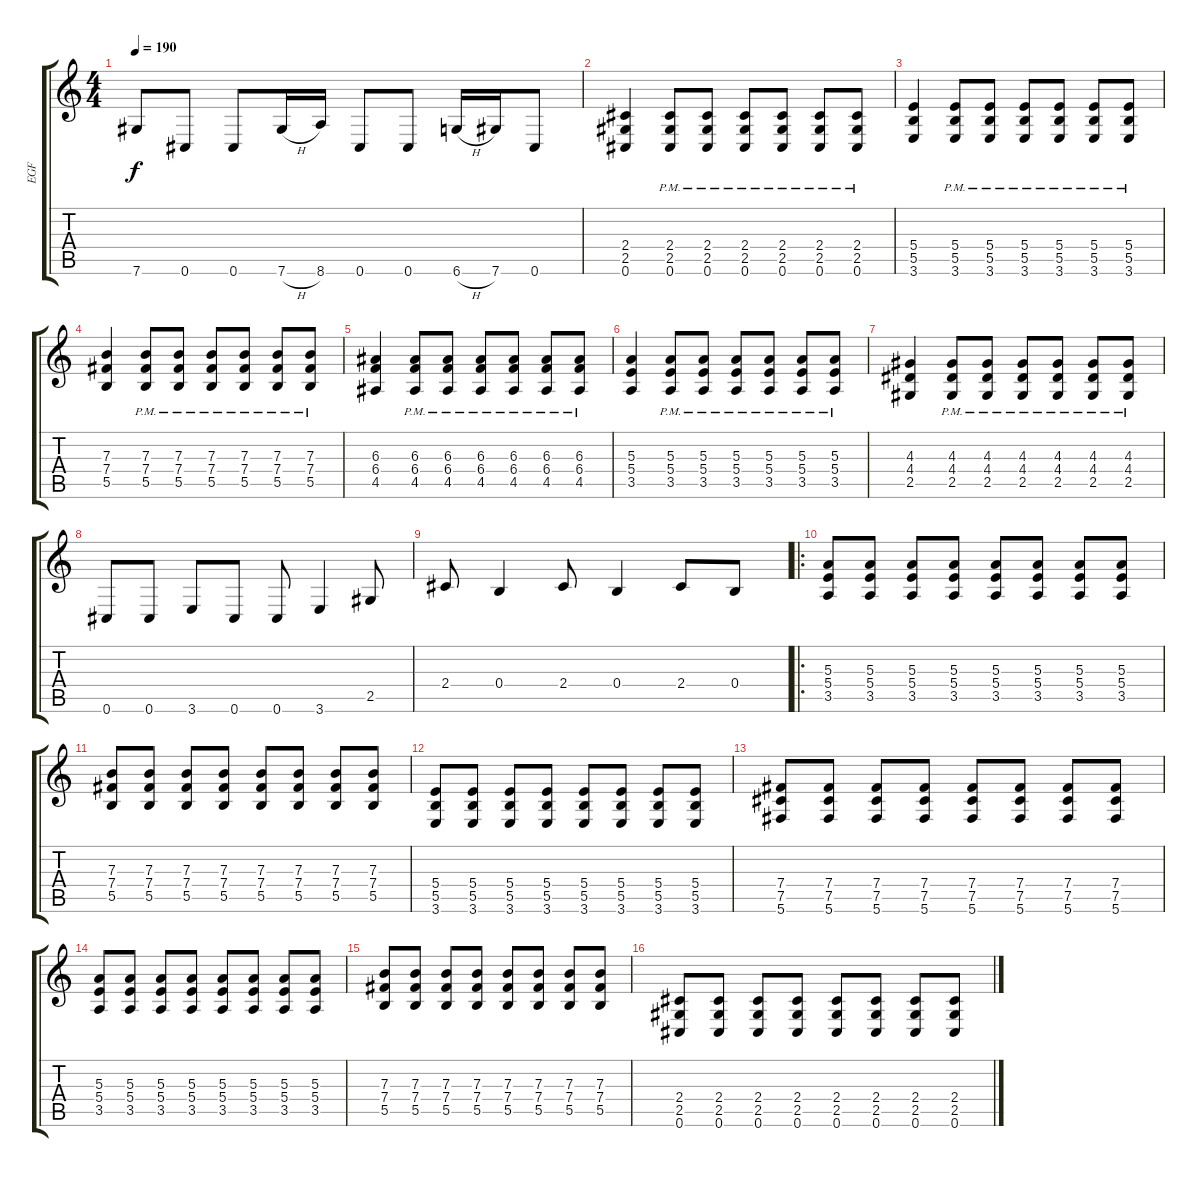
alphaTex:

\track ("EGF" "EGF") {instrument distortionguitar}
\staff {score tabs}
\tuning (Db4 Ab3 E3 B2 Gb2 Db2) {hide}
\ts (4 4)
\tempo 190
\clef g2
\ks c
7.6.8{dy f} 0.6.8 0.6.8 7.6{h}.16 8.6.16 0.6.8 0.6.8 6.6{h}.16 7.6.16 0.6.8 |
(2.4 2.5 0.6).4 (2.4{pm} 2.5{pm} 0.6{pm}).8 (2.4{pm} 2.5{pm} 0.6{pm}).8 (2.4{pm} 2.5{pm} 0.6{pm}).8 (2.4{pm} 2.5{pm} 0.6{pm}).8 (2.4{pm} 2.5{pm} 0.6{pm}).8 (2.4{pm} 2.5{pm} 0.6{pm}).8 |
(5.4 5.5 3.6).4 (5.4{pm} 5.5{pm} 3.6{pm}).8 (5.4{pm} 5.5{pm} 3.6{pm}).8 (5.4{pm} 5.5{pm} 3.6{pm}).8 (5.4{pm} 5.5{pm} 3.6{pm}).8 (5.4{pm} 5.5{pm} 3.6{pm}).8 (5.4{pm} 5.5{pm} 3.6{pm}).8 |
(7.3 7.4 5.5).4 (7.3{pm} 7.4{pm} 5.5{pm}).8 (7.3{pm} 7.4{pm} 5.5{pm}).8 (7.3{pm} 7.4{pm} 5.5{pm}).8 (7.3{pm} 7.4{pm} 5.5{pm}).8 (7.3{pm} 7.4{pm} 5.5{pm}).8 (7.3{pm} 7.4{pm} 5.5{pm}).8 |
(6.3 6.4 4.5).4 (6.3{pm} 6.4{pm} 4.5{pm}).8 (6.3{pm} 6.4{pm} 4.5{pm}).8 (6.3{pm} 6.4{pm} 4.5{pm}).8 (6.3{pm} 6.4{pm} 4.5{pm}).8 (6.3{pm} 6.4{pm} 4.5{pm}).8 (6.3{pm} 6.4{pm} 4.5{pm}).8 |
(5.3 5.4 3.5).4 (5.3{pm} 5.4{pm} 3.5{pm}).8 (5.3{pm} 5.4{pm} 3.5{pm}).8 (5.3{pm} 5.4{pm} 3.5{pm}).8 (5.3{pm} 5.4{pm} 3.5{pm}).8 (5.3{pm} 5.4{pm} 3.5{pm}).8 (5.3{pm} 5.4{pm} 3.5{pm}).8 |
(4.3 4.4 2.5).4 (4.3{pm} 4.4{pm} 2.5{pm}).8 (4.3{pm} 4.4{pm} 2.5{pm}).8 (4.3{pm} 4.4{pm} 2.5{pm}).8 (4.3{pm} 4.4{pm} 2.5{pm}).8 (4.3{pm} 4.4{pm} 2.5{pm}).8 (4.3{pm} 4.4{pm} 2.5{pm}).8 |
0.6.8 0.6.8 3.6.8 0.6.8 0.6.8 3.6.4 2.5.8 |
2.4.8 0.4.4 2.4.8 0.4.4 2.4.8 0.4.8 |
\ro
(5.3 5.4 3.5).8 (5.3 5.4 3.5).8 (5.3 5.4 3.5).8 (5.3 5.4 3.5).8 (5.3 5.4 3.5).8 (5.3 5.4 3.5).8 (5.3 5.4 3.5).8 (5.3 5.4 3.5).8 |
(7.3 7.4 5.5).8 (7.3 7.4 5.5).8 (7.3 7.4 5.5).8 (7.3 7.4 5.5).8 (7.3 7.4 5.5).8 (7.3 7.4 5.5).8 (7.3 7.4 5.5).8 (7.3 7.4 5.5).8 |
(5.4 5.5 3.6).8 (5.4 5.5 3.6).8 (5.4 5.5 3.6).8 (5.4 5.5 3.6).8 (5.4 5.5 3.6).8 (5.4 5.5 3.6).8 (5.4 5.5 3.6).8 (5.4 5.5 3.6).8 |
(7.4 7.5 5.6).8 (7.4 7.5 5.6).8 (7.4 7.5 5.6).8 (7.4 7.5 5.6).8 (7.4 7.5 5.6).8 (7.4 7.5 5.6).8 (7.4 7.5 5.6).8 (7.4 7.5 5.6).8 |
(5.3 5.4 3.5).8 (5.3 5.4 3.5).8 (5.3 5.4 3.5).8 (5.3 5.4 3.5).8 (5.3 5.4 3.5).8 (5.3 5.4 3.5).8 (5.3 5.4 3.5).8 (5.3 5.4 3.5).8 |
(7.3 7.4 5.5).8 (7.3 7.4 5.5).8 (7.3 7.4 5.5).8 (7.3 7.4 5.5).8 (7.3 7.4 5.5).8 (7.3 7.4 5.5).8 (7.3 7.4 5.5).8 (7.3 7.4 5.5).8 |
(2.4 2.5 0.6).8 (2.4 2.5 0.6).8 (2.4 2.5 0.6).8 (2.4 2.5 0.6).8 (2.4 2.5 0.6).8 (2.4 2.5 0.6).8 (2.4 2.5 0.6).8 (2.4 2.5 0.6).8
